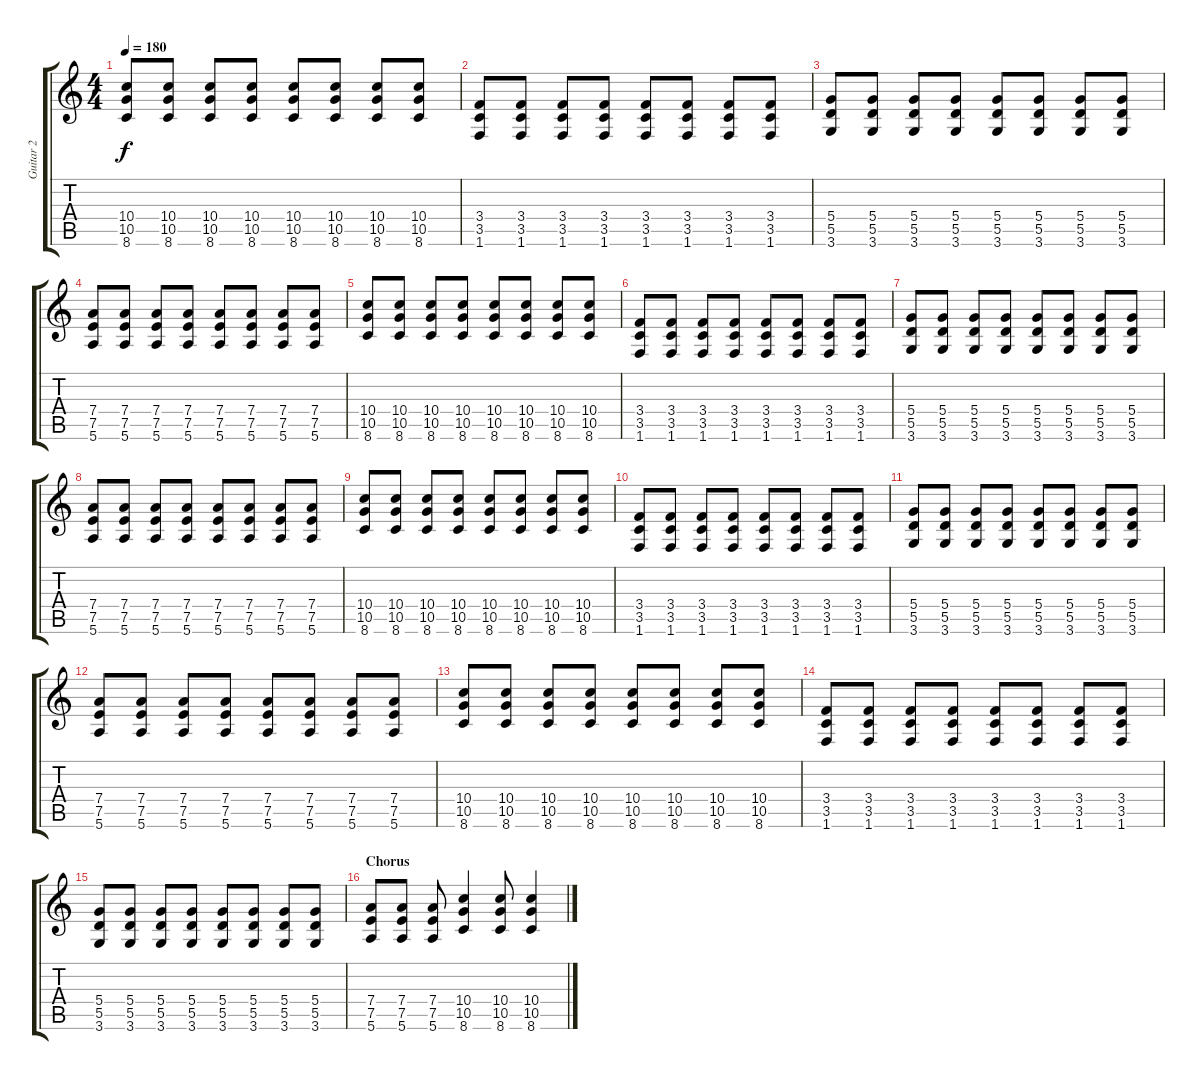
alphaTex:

\track ("Guitar 2" "Guitar 2") {instrument overdrivenguitar}
\staff {score tabs}
\tuning (E4 B3 G3 D3 A2 E2) {hide}
\ts (4 4)
\tempo 180
\clef g2
\ks c
(10.4 10.5 8.6).8{dy f} (10.4 10.5 8.6).8 (10.4 10.5 8.6).8 (10.4 10.5 8.6).8 (10.4 10.5 8.6).8 (10.4 10.5 8.6).8 (10.4 10.5 8.6).8 (10.4 10.5 8.6).8 |
(3.4 3.5 1.6).8 (3.4 3.5 1.6).8 (3.4 3.5 1.6).8 (3.4 3.5 1.6).8 (3.4 3.5 1.6).8 (3.4 3.5 1.6).8 (3.4 3.5 1.6).8 (3.4 3.5 1.6).8 |
(5.4 5.5 3.6).8 (5.4 5.5 3.6).8 (5.4 5.5 3.6).8 (5.4 5.5 3.6).8 (5.4 5.5 3.6).8 (5.4 5.5 3.6).8 (5.4 5.5 3.6).8 (5.4 5.5 3.6).8 |
(7.4 7.5 5.6).8 (7.4 7.5 5.6).8 (7.4 7.5 5.6).8 (7.4 7.5 5.6).8 (7.4 7.5 5.6).8 (7.4 7.5 5.6).8 (7.4 7.5 5.6).8 (7.4 7.5 5.6).8 |
(10.4 10.5 8.6).8 (10.4 10.5 8.6).8 (10.4 10.5 8.6).8 (10.4 10.5 8.6).8 (10.4 10.5 8.6).8 (10.4 10.5 8.6).8 (10.4 10.5 8.6).8 (10.4 10.5 8.6).8 |
(3.4 3.5 1.6).8 (3.4 3.5 1.6).8 (3.4 3.5 1.6).8 (3.4 3.5 1.6).8 (3.4 3.5 1.6).8 (3.4 3.5 1.6).8 (3.4 3.5 1.6).8 (3.4 3.5 1.6).8 |
(5.4 5.5 3.6).8 (5.4 5.5 3.6).8 (5.4 5.5 3.6).8 (5.4 5.5 3.6).8 (5.4 5.5 3.6).8 (5.4 5.5 3.6).8 (5.4 5.5 3.6).8 (5.4 5.5 3.6).8 |
(7.4 7.5 5.6).8 (7.4 7.5 5.6).8 (7.4 7.5 5.6).8 (7.4 7.5 5.6).8 (7.4 7.5 5.6).8 (7.4 7.5 5.6).8 (7.4 7.5 5.6).8 (7.4 7.5 5.6).8 |
(10.4 10.5 8.6).8 (10.4 10.5 8.6).8 (10.4 10.5 8.6).8 (10.4 10.5 8.6).8 (10.4 10.5 8.6).8 (10.4 10.5 8.6).8 (10.4 10.5 8.6).8 (10.4 10.5 8.6).8 |
(3.4 3.5 1.6).8 (3.4 3.5 1.6).8 (3.4 3.5 1.6).8 (3.4 3.5 1.6).8 (3.4 3.5 1.6).8 (3.4 3.5 1.6).8 (3.4 3.5 1.6).8 (3.4 3.5 1.6).8 |
(5.4 5.5 3.6).8 (5.4 5.5 3.6).8 (5.4 5.5 3.6).8 (5.4 5.5 3.6).8 (5.4 5.5 3.6).8 (5.4 5.5 3.6).8 (5.4 5.5 3.6).8 (5.4 5.5 3.6).8 |
(7.4 7.5 5.6).8 (7.4 7.5 5.6).8 (7.4 7.5 5.6).8 (7.4 7.5 5.6).8 (7.4 7.5 5.6).8 (7.4 7.5 5.6).8 (7.4 7.5 5.6).8 (7.4 7.5 5.6).8 |
(10.4 10.5 8.6).8 (10.4 10.5 8.6).8 (10.4 10.5 8.6).8 (10.4 10.5 8.6).8 (10.4 10.5 8.6).8 (10.4 10.5 8.6).8 (10.4 10.5 8.6).8 (10.4 10.5 8.6).8 |
(3.4 3.5 1.6).8 (3.4 3.5 1.6).8 (3.4 3.5 1.6).8 (3.4 3.5 1.6).8 (3.4 3.5 1.6).8 (3.4 3.5 1.6).8 (3.4 3.5 1.6).8 (3.4 3.5 1.6).8 |
(5.4 5.5 3.6).8 (5.4 5.5 3.6).8 (5.4 5.5 3.6).8 (5.4 5.5 3.6).8 (5.4 5.5 3.6).8 (5.4 5.5 3.6).8 (5.4 5.5 3.6).8 (5.4 5.5 3.6).8 |
\section ("" "Chorus")
(7.4 7.5 5.6).8 (7.4 7.5 5.6).8 (7.4 7.5 5.6).8 (10.4 10.5 8.6).4 (10.4 10.5 8.6).8 (10.4 10.5 8.6).4
